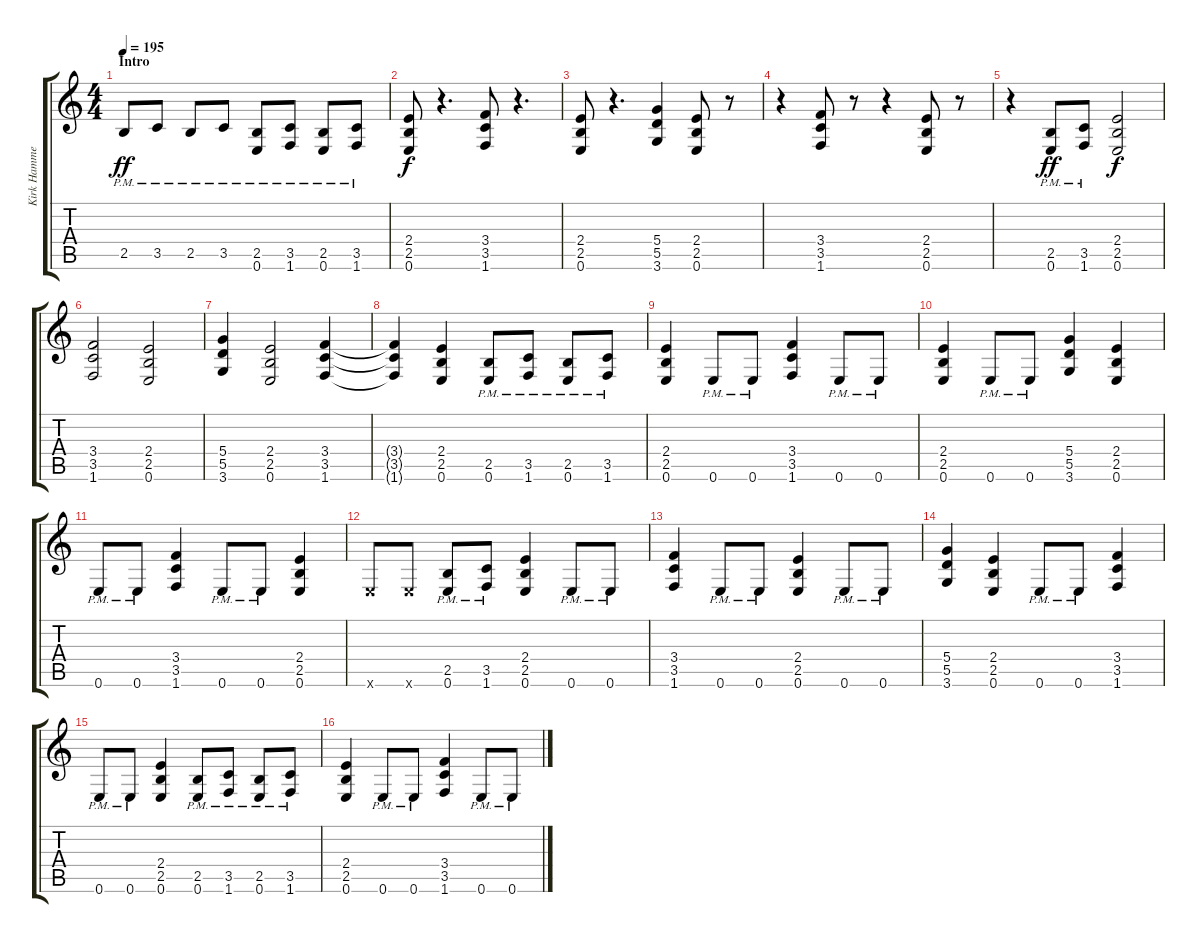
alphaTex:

\track ("Kirk Hammett" "Kirk Hamme") {instrument distortionguitar}
\staff {score tabs}
\tuning (E4 B3 G3 D3 A2 E2) {hide}
\ts (4 4)
\section ("" "Intro")
\tempo 195
\clef g2
\ks c
2.5{pm}.8{dy ff instrument distortionguitar} 3.5{pm}.8 2.5{pm}.8 3.5{pm}.8 (2.5{pm} 0.6{pm}).8 (3.5{pm} 1.6{pm}).8 (2.5{pm} 0.6{pm}).8 (3.5{pm} 1.6{pm}).8 |
(2.4 2.5 0.6).8{dy f} r.4{d} (3.4 3.5 1.6).8 r.4{d} |
(2.4 2.5 0.6).8 r.4{d} (5.4 5.5 3.6).4 (2.4 2.5 0.6).8 r.8 |
r.4 (3.4 3.5 1.6).8 r.8 r.4 (2.4 2.5 0.6).8 r.8 |
r.4 (2.5{pm} 0.6{pm}).8{dy ff} (3.5{pm} 1.6{pm}).8 (2.4 2.5 0.6).2{dy f} |
(3.4 3.5 1.6).2 (2.4 2.5 0.6).2 |
(5.4 5.5 3.6).4 (2.4 2.5 0.6).2 (3.4 3.5 1.6).4 |
(3.4{t} 3.5{t} 1.6{t}).4 (2.4 2.5 0.6).4 (2.5{pm} 0.6{pm}).8 (3.5{pm} 1.6{pm}).8 (2.5{pm} 0.6{pm}).8 (3.5{pm} 1.6{pm}).8 |
(2.4 2.5 0.6).4 0.6{pm}.8 0.6{pm}.8 (3.4 3.5 1.6).4 0.6{pm}.8 0.6{pm}.8 |
(2.4 2.5 0.6).4 0.6{pm}.8 0.6{pm}.8 (5.4 5.5 3.6).4 (2.4 2.5 0.6).4 |
0.6{pm}.8 0.6{pm}.8 (3.4 3.5 1.6).4 0.6{pm}.8 0.6{pm}.8 (2.4 2.5 0.6).4 |
0.6{x}.8 0.6{x}.8 (2.5{pm} 0.6{pm}).8 (3.5{pm} 1.6{pm}).8 (2.4 2.5 0.6).4 0.6{pm}.8 0.6{pm}.8 |
(3.4 3.5 1.6).4 0.6{pm}.8 0.6{pm}.8 (2.4 2.5 0.6).4 0.6{pm}.8 0.6{pm}.8 |
(5.4 5.5 3.6).4 (2.4 2.5 0.6).4 0.6{pm}.8 0.6{pm}.8 (3.4 3.5 1.6).4 |
0.6{pm}.8 0.6{pm}.8 (2.4 2.5 0.6).4 (2.5{pm} 0.6{pm}).8 (3.5{pm} 1.6{pm}).8 (2.5{pm} 0.6{pm}).8 (3.5{pm} 1.6{pm}).8 |
(2.4 2.5 0.6).4 0.6{pm}.8 0.6{pm}.8 (3.4 3.5 1.6).4 0.6{pm}.8 0.6{pm}.8
